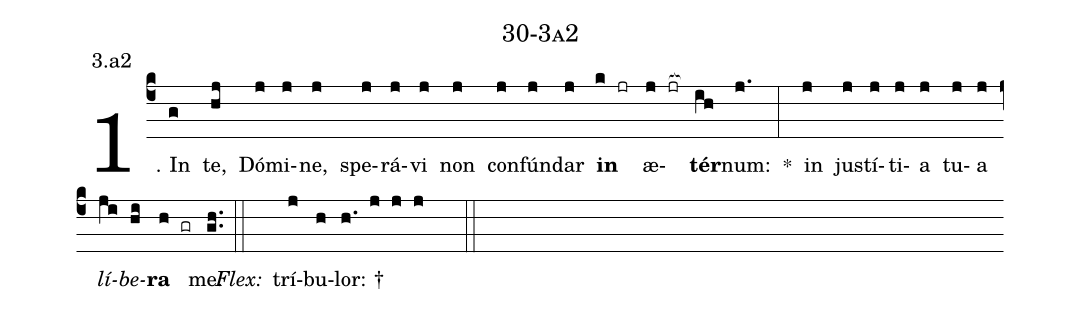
name: 30-3a2;
annotation: 3.a2;
%%
(c4)1. In(g) te,(hj) Dó(j)mi(j)ne,(j) spe(j)rá(j)vi(j) non(j) con(j)fún(j)dar(j) <b>in</b>(k jr) æ(j jr[ocb:1{])<b>tér</b>(ih[ocb:0}])num:(j.) *(:) in(j) jus(j)tí(j)ti(j)a(j) tu(j)a(j) <i>lí</i>(ji)<i>be</i>(hi)<b>ra</b>(h gr) me.(gh..) (::)
<i>Flex:</i>()  trí(j)bu(h)lor: †(h. j j j  ::)
